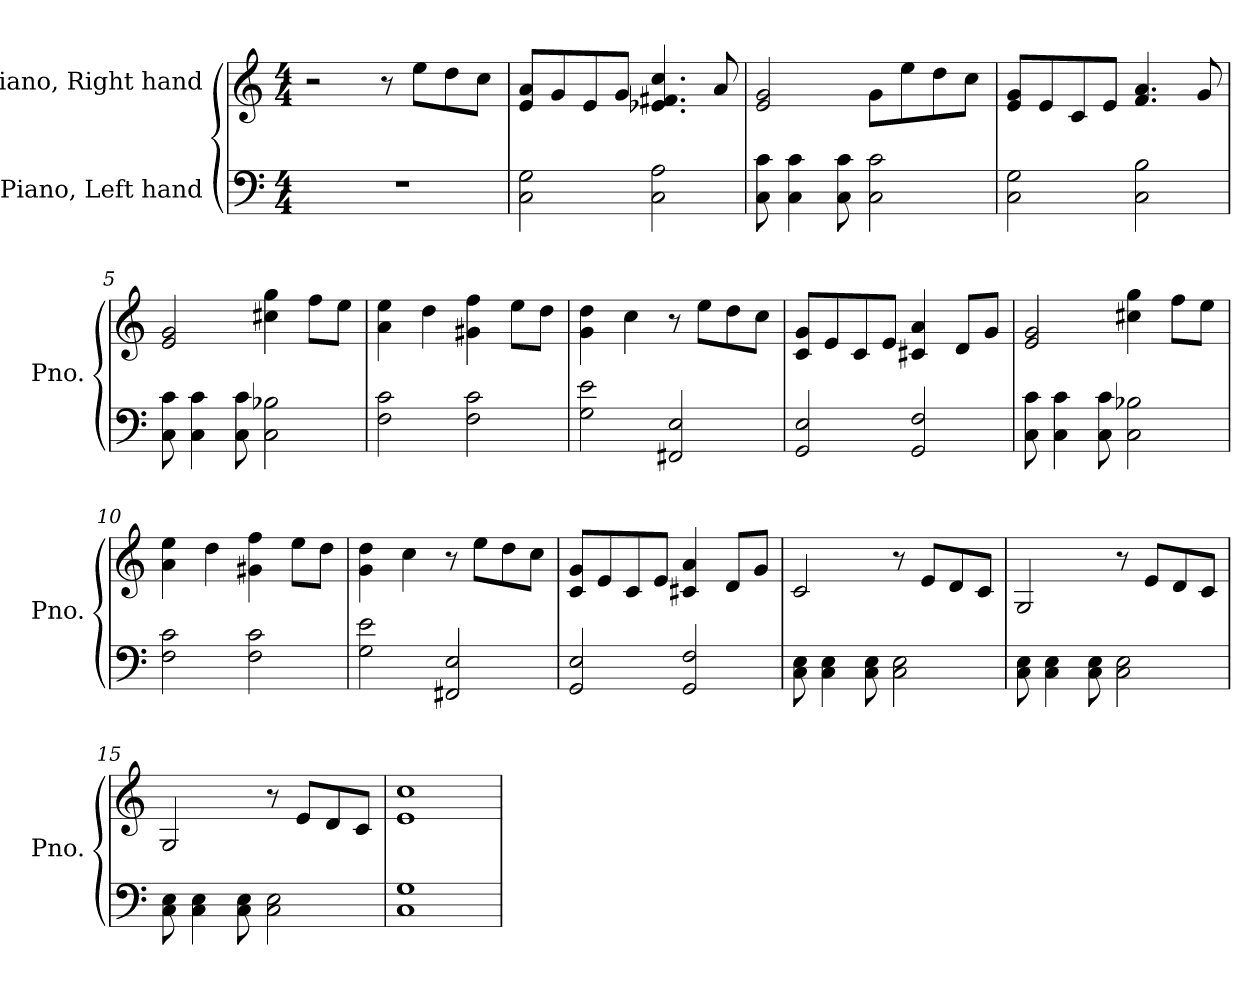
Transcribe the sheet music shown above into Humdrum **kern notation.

**kern	**kern
*part2	*part1
*staff2	*staff1
*I"Piano, Left hand	*I"Piano, Right hand
*I'Pno.	*I'Pno.
*clefF4	*clefG2
*k[]	*k[]
*M4/4	*M4/4
*MM69	*MM69
=1	=1
1r	2r
.	8r
.	8ee\L
.	8dd\
.	8cc\J
=2	=2
2C\ 2G\	8e/ 8a/L
.	8g/
.	8e/
.	8g/J
2C\ 2A\	4.e-X/ 4.f#X/ 4.cc/
.	8a/
=3	=3
8C\ 8c\	2e/ 2g/
4C\ 4c\	.
8C\ 8c\	.
2C\ 2c\	8g\L
.	8ee\
.	8dd\
.	8cc\J
=4	=4
2C\ 2G\	8e/ 8g/L
.	8e/
.	8c/
.	8e/J
2C\ 2B\	4.f/ 4.a/
.	8g/
!!LO:LB:g=z
=5	=5
8C\ 8c\	2e/ 2g/
4C\ 4c\	.
8C\ 8c\	.
2C\ 2B-X\	4cc#X\ 4gg\
.	8ff\L
.	8ee\J
=6	=6
2F\ 2c\	4a\ 4ee\
.	4dd\
2F\ 2c\	4g#X\ 4ff\
.	8ee\L
.	8dd\J
=7	=7
2G\ 2e\	4g\ 4dd\
.	4cc\
2FF#X/ 2E/	8r
.	8ee\L
.	8dd\
.	8cc\J
=8	=8
2GG/ 2E/	8c/ 8g/L
.	8e/
.	8c/
.	8e/J
2GG/ 2F/	4c#X/ 4a/
.	8d/L
.	8g/J
=9	=9
8C\ 8c\	2e/ 2g/
4C\ 4c\	.
8C\ 8c\	.
2C\ 2B-X\	4cc#X\ 4gg\
.	8ff\L
.	8ee\J
!!LO:LB:g=z
=10	=10
2F\ 2c\	4a\ 4ee\
.	4dd\
2F\ 2c\	4g#X\ 4ff\
.	8ee\L
.	8dd\J
=11	=11
2G\ 2e\	4g\ 4dd\
.	4cc\
2FF#X/ 2E/	8r
.	8ee\L
.	8dd\
.	8cc\J
=12	=12
2GG/ 2E/	8c/ 8g/L
.	8e/
.	8c/
.	8e/J
2GG/ 2F/	4c#X/ 4a/
.	8d/L
.	8g/J
=13	=13
8C\ 8E\	2c/
4C\ 4E\	.
8C\ 8E\	.
2C\ 2E\	8r
.	8e/L
.	8d/
.	8c/J
=14	=14
8C\ 8E\	2G/
4C\ 4E\	.
8C\ 8E\	.
2C\ 2E\	8r
.	8e/L
.	8d/
.	8c/J
=15	=15
8C\ 8E\	2G/
4C\ 4E\	.
8C\ 8E\	.
2C\ 2E\	8r
.	8e/L
.	8d/
.	8c/J
!!LO:LB:g=z
=16	=16
1C 1G	1e 1cc
=	=
*-	*-
